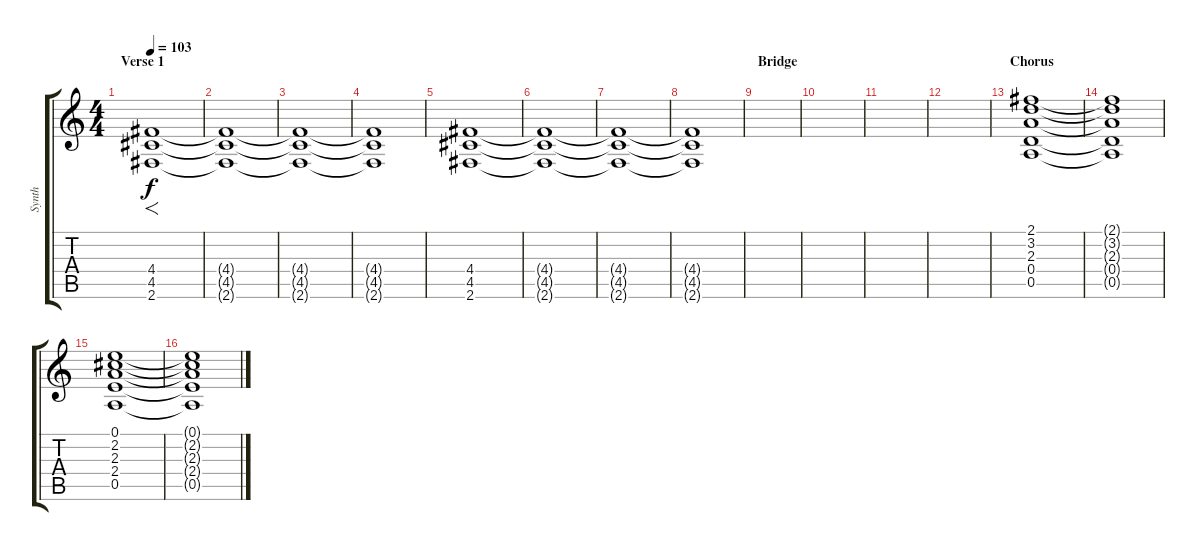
\track ("Synth" "Synth") {instrument synthstrings1}
\staff {score tabs}
\tuning (E5 B4 G4 D4 A3 E3) {hide}
\ts (4 4)
\section ("" "Verse 1")
\tempo 103
\clef g2
\ks c
(4.4 4.5 2.6).1{f dy f volume 7} |
(4.4{t} 4.5{t} 2.6{t}).1 |
(4.4{t} 4.5{t} 2.6{t}).1 |
(4.4{t} 4.5{t} 2.6{t}).1 |
(4.4 4.5 2.6).1{volume 7} |
(4.4{t} 4.5{t} 2.6{t}).1 |
(4.4{t} 4.5{t} 2.6{t}).1 |
(4.4{t} 4.5{t} 2.6{t}).1 |
\section ("" "Bridge")
|
|
|
|
\section ("" "Chorus")
(2.1 3.2 2.3 0.4 0.5).1{volume 11} |
(2.1{t} 3.2{t} 2.3{t} 0.4{t} 0.5{t}).1 |
(0.1 2.2 2.3 2.4 0.5).1 |
(0.1{t} 2.2{t} 2.3{t} 2.4{t} 0.5{t}).1
